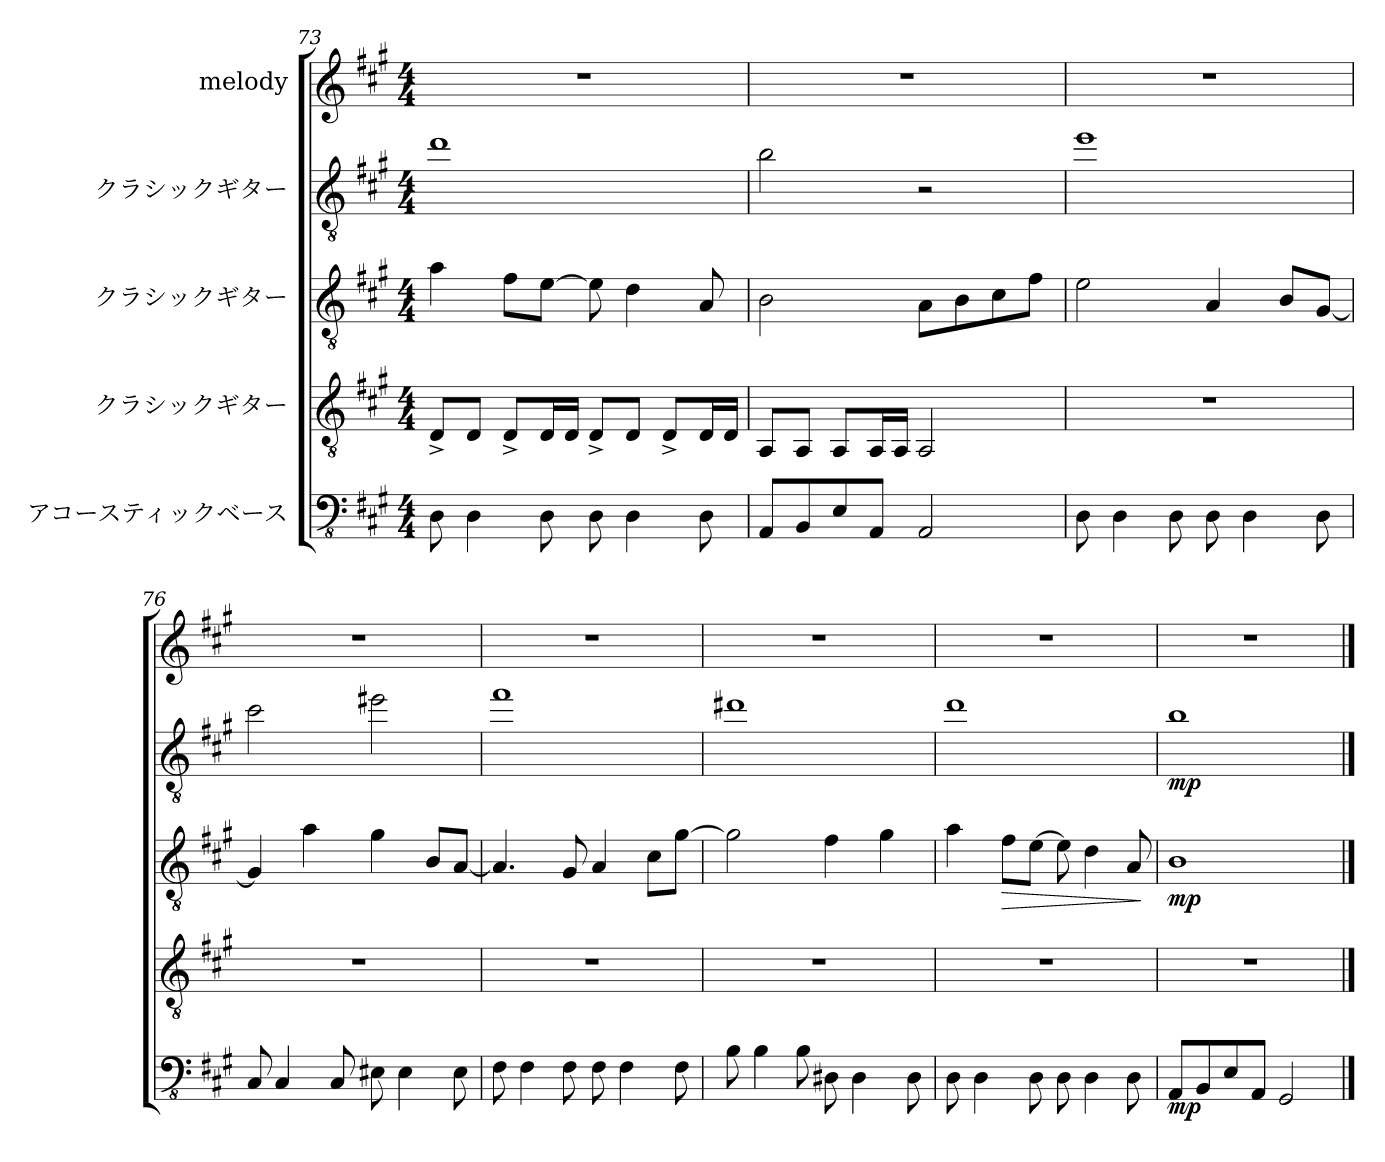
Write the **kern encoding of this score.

**kern	**dynam	**kern	**kern	**dynam	**kern	**dynam	**kern
*part5	*part5	*part4	*part3	*part3	*part2	*part2	*part1
*staff5	*staff5	*staff4	*staff3	*staff3	*staff2	*staff2	*staff1
*I"アコースティックベース	*	*I"クラシックギター	*I"クラシックギター	*	*I"クラシックギター	*	*I"melody
*clefFv4	*	*clefGv2	*clefGv2	*	*clefGv2	*	*clefG2
*k[f#c#g#]	*	*k[f#c#g#]	*k[f#c#g#]	*	*k[f#c#g#]	*	*k[f#c#g#]
*M4/4	*	*M4/4	*M4/4	*	*M4/4	*	*M4/4
=73	=73	=73	=73	=73	=73	=73	=73
8DD	.	8D^L	4a	.	1dd	.	1r
4DD	.	8DJ	.	.	.	.	.
.	.	8D^L	8f#L	.	.	.	.
8DD	.	16DL	[8eJ	.	.	.	.
.	.	16DJJ	.	.	.	.	.
8DD	.	8D^L	8e]	.	.	.	.
4DD	.	8DJ	4d	.	.	.	.
.	.	8D^L	.	.	.	.	.
8DD	.	16DL	8A	.	.	.	.
.	.	16DJJ	.	.	.	.	.
=74	=74	=74	=74	=74	=74	=74	=74
8AAAL	.	8AAL	2B	.	2b	.	1r
8BBB	.	8AAJ	.	.	.	.	.
8EE	.	8AAL	.	.	.	.	.
8AAAJ	.	16AAL	.	.	.	.	.
.	.	16AAJJ	.	.	.	.	.
2AAA	.	2AA	8AL	.	2r	.	.
.	.	.	8B	.	.	.	.
.	.	.	8c#	.	.	.	.
.	.	.	8f#J	.	.	.	.
=75	=75	=75	=75	=75	=75	=75	=75
8DD	.	1r	2e	.	1ee	.	1r
4DD	.	.	.	.	.	.	.
8DD	.	.	.	.	.	.	.
8DD	.	.	4A	.	.	.	.
4DD	.	.	.	.	.	.	.
.	.	.	8BL	.	.	.	.
8DD	.	.	[8G#J	.	.	.	.
=76	=76	=76	=76	=76	=76	=76	=76
8CC#	.	1r	4G#]	.	2cc#	.	1r
4CC#	.	.	.	.	.	.	.
.	.	.	4a	.	.	.	.
8CC#	.	.	.	.	.	.	.
8EE#X	.	.	4g#	.	2ee#X	.	.
4EE#	.	.	.	.	.	.	.
.	.	.	8BL	.	.	.	.
8EE#	.	.	[8AJ	.	.	.	.
=77	=77	=77	=77	=77	=77	=77	=77
8FF#	.	1r	4.A]	.	1ff#	.	1r
4FF#	.	.	.	.	.	.	.
8FF#	.	.	8G#	.	.	.	.
8FF#	.	.	4A	.	.	.	.
4FF#	.	.	.	.	.	.	.
.	.	.	8c#L	.	.	.	.
8FF#	.	.	[8g#J	.	.	.	.
=78	=78	=78	=78	=78	=78	=78	=78
8BB	.	1r	2g#]	.	1dd#X	.	1r
4BB	.	.	.	.	.	.	.
8BB	.	.	.	.	.	.	.
8DD#X	.	.	4f#	.	.	.	.
4DD#	.	.	.	.	.	.	.
.	.	.	4g#	.	.	.	.
8DD#	.	.	.	.	.	.	.
=79	=79	=79	=79	=79	=79	=79	=79
8DD	.	1r	4a	.	1dd	.	1r
4DD	.	.	.	.	.	.	.
!	!	!	!	!LO:HP:b	!	!	!
.	.	.	8f#L	>	.	.	.
8DD	.	.	[8eJ	.	.	.	.
8DD	.	.	8e]	.	.	.	.
4DD	.	.	4d	.	.	.	.
8DD	.	.	8A	.	.	.	.
.	.	.	.	]	.	.	.
=80	=80	=80	=80	=80	=80	=80	=80
8AAAL	mp	1r	1B	mp	1b	mp	1r
8BBB	.	.	.	.	.	.	.
8EE	.	.	.	.	.	.	.
8AAAJ	.	.	.	.	.	.	.
2GGG#	.	.	.	.	.	.	.
==	==	==	==	==	==	==	==
*-	*-	*-	*-	*-	*-	*-	*-
